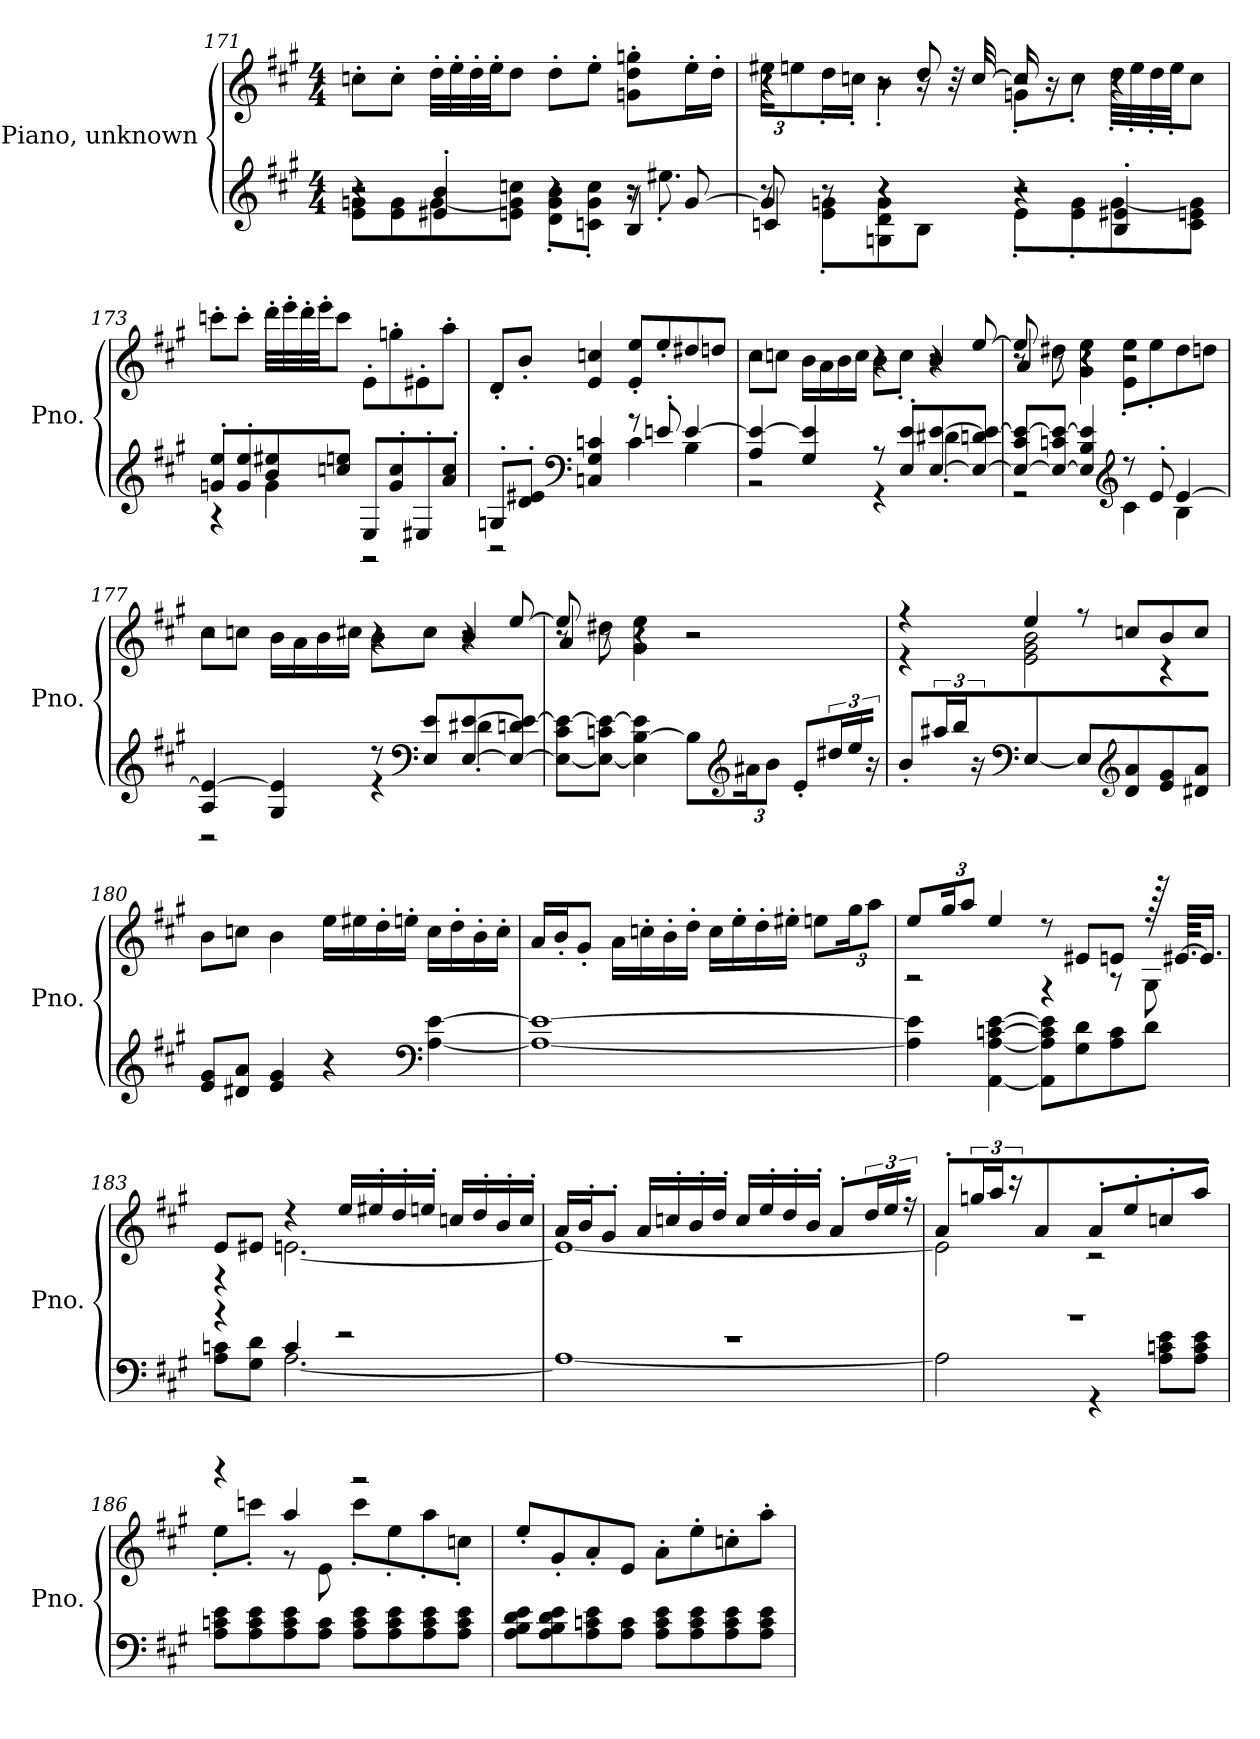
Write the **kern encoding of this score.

**kern	**kern
*part1	*part1
*staff2	*staff1
*I"Piano, unknown	*
*I'Pno.	*
*clefG2	*clefG2
*k[f#c#g#]	*k[f#c#g#]
*M4/4	*M4/4
=171	=171
*^	*
*	*^	*
2r	8e\ 8gn\L	4r	8ccn'\L
.	8e\ 8g\	.	8cc'\J
.	[8g\	4e#X/' 4b/'	32dd'\LLL
.	.	.	32ee'\
.	.	.	32dd'\
.	.	.	32ee'\JJ
.	8en\ 8g\] 8ccn\J	.	8dd\J
4r	8d\' 8g\' 8b\'L	4r	8dd'\L
.	8cn\' 8g\' 8cc\'J	.	8ee'\J
8r	16r	4B/	8gn\' 8dd\' 8ggn\'L
.	8.ee#X'\	.	.
[8g/	.	.	16ee'\L
.	.	.	16dd'\JJ
!!LO:LB:g=z
=172	=172	=172	=172
*	*	*	*^
*	*	*	*	*Xbrackettup
*	*	*	*	*^
8g/]	8r	4cn/	4r	24ee#X\KL	4r
.	.	.	.	12een\	.
8r	8e\' 8gn\'L	.	.	16dd'\L	.
.	.	.	.	16ccn'\JJ	.
4r	8Gn\ 8d\ 8g\	4r	8r	4b'\	8r
.	8B\J	.	8dd/	.	16r
.	.	.	.	.	32r
.	.	.	.	.	[32cc/
2r	8e'\L	4r	2r	8gn'\L	16cc/]
.	.	.	.	.	16r
.	8e\' 8g\'	.	.	8cc'\J	8r
.	[8g\	4B/' 4e#X/'	.	32dd'\LLL	4r
.	.	.	.	32ee'\	.
.	.	.	.	32dd'\	.
.	.	.	.	32ee'\JJ	.
.	8c\ 8en\ 8g\]J	.	.	8cc\J	.
*	*v	*v	*	*	*
*	*	*v	*v	*v
=173	=173	=173
8gn/' 8ee/'L	4r	8cccn'\L
8g/' 8ee/'	.	8ccc'\J
8b/ 8ee#X/	4g\	32ddd'\LLL
.	.	32eee'\
.	.	32ddd'\
.	.	32eee'\JJ
8ccn/ 8een/J	.	8ccc\J
8E/L	2r	8e'\L
8g/' 8cc/'	.	8ggn'\
8E#X'/	.	8e#X'\
8a/' 8cc/'J	.	8aa'\J
!!LO:LB:g=z
=174	=174	=174
8Gn'/L	2r	8d'/L
8d/' 8e#X/'J	.	8b'/J
*clefF4	*	*
4Cn/ 4G/ 4cn/	.	4e/ 4ccn/
8r	4c\	8e/' 8ee/'L
8en'/	.	8ee'/
[4e/	4B\	8dd#X/
.	.	8ddn/J
=175	=175	=175
*	*	*^
*	*	*	*^
4A/ 4e/_	2r	2r	8cc#\L	2r
.	.	.	8ccn\J	.
4G#/ 4e/]	.	.	16b\LL	.
.	.	.	16a\	.
.	.	.	16b\	.
.	.	.	16cc\JJ	.
8r	4r	4r	8b\L	4r
8E/' 8e/'L	.	.	8cc'\J	.
[8E/ [8e/	4d#X'\	8r	4r	4b/
8E/_ 8dn/ 8e/_J	.	[8ee/	.	.
=176	=176	=176	=176	=176
8E/_ 8c#/ 8e/_L	2r	8ee/]	8r	4a/
8E/_ 8cn/ 8e/_J	.	8r	8dd#X\	.
4E/] 4B/ 4e/]	.	4r	4g#\ 4ee\	4r
*clefG2	*	*	*	*
8r	4c\	2r	8e\' 8ee\'L	2r
8e'/	.	.	8ee'\	.
[4e/	4B\	.	8dd#\	.
.	.	.	8ddn\J	.
!!LO:LB:g=z	!!	!!
=177	=177	=177	=177	=177
4A/ 4e/_	2r	2r	8cc#\L	2r
.	.	.	8ccn\J	.
4G#/ 4e/]	.	.	16b\LL	.
.	.	.	16a\	.
.	.	.	16b\	.
.	.	.	16cc#X\JJ	.
8r	4r	4r	8b\L	4r
*clefF4	*	*	*	*
8E/ 8e/L	.	.	8cc#\J	.
[8E/ [8e/	4d#X'\	8r	4r	4b/
8E/_ 8dn/ 8e/_J	.	[8ee/	.	.
*v	*v	*	*	*
=178	=178	=178	=178
8E\_ 8c#\ 8e\_L	8ee/]	8r	4a/
8E\_ 8cn\ 8e\_J	8r	8dd#X\	.
4E\] [4B\ 4e\]	4r	4g#\ 4ee\	4r
8B\L]	2r	2r	2r
*clefG2	*	*	*
*Xbrackettup	*	*	*
24a#X\K	.	.	.
12b\J	.	.	.
8e'/L	.	.	.
*brackettup	*	*	*
24dd#X/L	.	.	.
24ee/JJ	.	.	.
24r	.	.	.
*	*	*v	*v
!!LO:LB:g=z
=179	=179	=179
8b'\L	4r	4r
24aa#X\L	.	.
24bb\JJ	.	.
24r	.	.
*clefF4	*	*
[4E\	4ee/	2e\ 2g#\ 2b\
8E/L]	8r	.
*clefG2	*	*
8d/ 8a/	8ccn/L	.
8e/ 8g#/	8b/	4r
8d#X/ 8a/J	8cc/J	.
*	*v	*v
=180	=180
8e/ 8g#/L	8b\L
8d#X/ 8a/J	8ccn\J
4e/ 4g#/	4b\
4r	16ee\LL
.	16ee#X\
.	16dd'\
.	16een'\JJ
*clefF4	*
[4A\ [4e\	16cc\LL
.	16dd'\
.	16b'\
.	16cc'\JJ
!!LO:PB:g=z
=181	=181
1A_ 1e_	16a/LL
.	16b'/J
.	8g#'/J
.	16a\LL
.	16ccn'\
.	16b'\
.	16dd'\JJ
.	16cc\LL
.	16ee'\
.	16dd'\
.	16ee#X'\JJ
.	8een\L
.	24gg#\K
.	12aa\J
=182	=182
*	*^
4A\] 4e\]	8ee/L	2r
.	24gg#/K	.
.	12aa/J	.
[4AA\ [4A\ [4cn\ [4e\	4ee/	.
8AA\] 8A\] 8c\] 8e\]L	8r	4r
8G#\ 8d\	8e#X/L	.
8A\ 8c\	8en/J	8r
8d\J	128r	8G#\
.	[64.e#X/KKLL	.
.	16.e#/JJ]	.
!!LO:LB:g=z	!!
=183	=183	=183
*^	*	*
4r	8A\ 8cn\L	8e/L	4r
.	8G#\ 8d\J	8e#X/J	.
4c/	[2.A\	4r	[2.en\
2r	.	16ee/LL	.
.	.	16ee#X'/	.
.	.	16dd'/	.
.	.	16een'/JJ	.
.	.	16ccn/LL	.
.	.	16dd'/	.
.	.	16b'/	.
.	.	16cc'/JJ	.
=184	=184	=184	=184
1r	1A_	16a/LL	1e_
.	.	16b'/J	.
.	.	8g#'/J	.
.	.	16a/LL	.
.	.	16ccn'/	.
.	.	16b'/	.
.	.	16dd'/JJ	.
.	.	16cc/LL	.
.	.	16ee'/	.
.	.	16dd'/	.
.	.	16b'/JJ	.
.	.	8a'/L	.
*	*	*brackettup	*
.	.	24dd/L	.
.	.	24ee/JJ	.
.	.	24r	.
=185	=185	=185	=185
1r	2A\]	8a'/L	2e\]
.	.	24ggn/L	.
.	.	24aa/JJ	.
.	.	24r	.
.	.	4a/	.
.	4r	8a'/L	2r
.	.	8ee'/	.
.	8A\ 8cn\ 8e\L	8ccn'/	.
.	8A\ 8c\ 8e\J	8aa'/J	.
*v	*v	*	*
!!LO:LB:g=z	!!
=186	=186	=186
8A\ 8cn\ 8e\L	4r	8ee'\L
8A\ 8c\ 8e\	.	8cccn'\J
8A\ 8c\ 8e\	4aa/	8r
8A\ 8c\J	.	8e\
8A\ 8c\ 8e\L	2r	8ccc'\L
8A\ 8c\ 8e\	.	8ee'\
8A\ 8c\ 8e\	.	8aa'\
8A\ 8c\ 8e\J	.	8ccn'\J
*	*v	*v
=187	=187
8A\ 8B\ 8d\ 8e\L	8ee'/L
8A\ 8B\ 8d\ 8e\	8g#'/
8A\ 8cn\ 8e\	8a'/
8A\ 8c\J	8e/J
8A\ 8c\ 8e\L	8a'\L
8A\ 8c\ 8e\	8ee'\
8A\ 8c\ 8e\	8ccn'\
8A\ 8c\ 8e\J	8aa'\J
=	=
*-	*-
